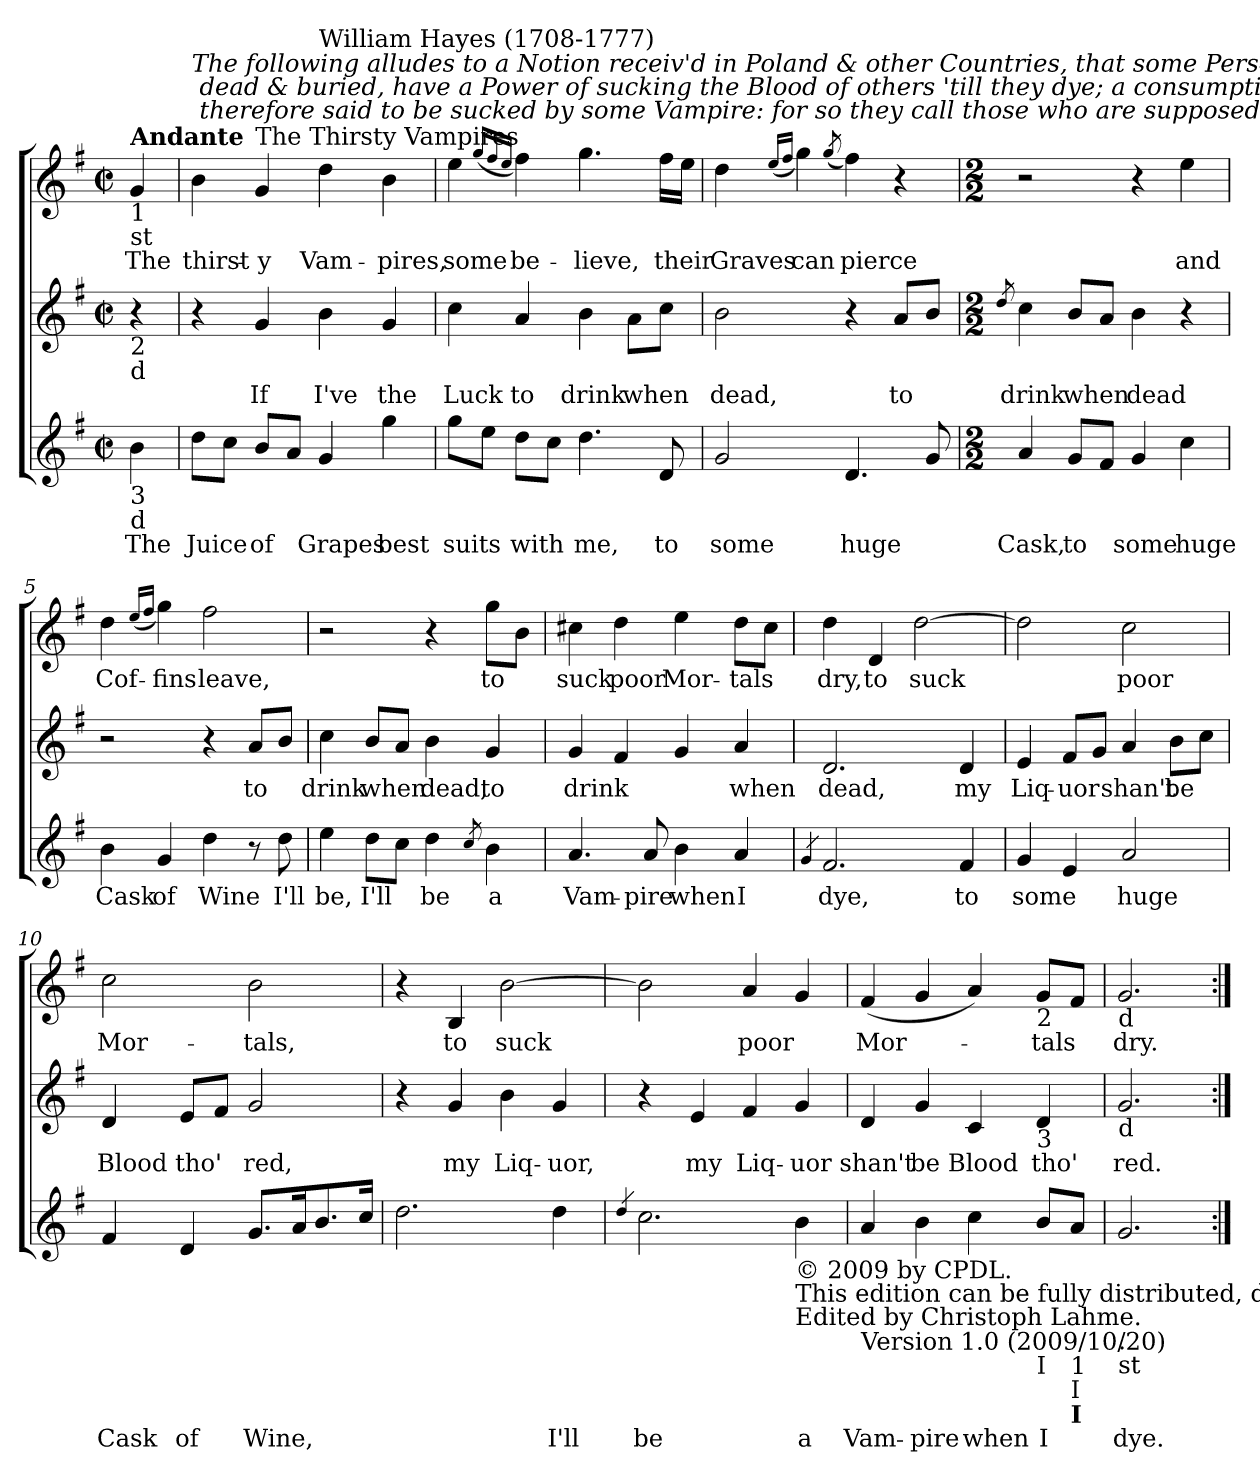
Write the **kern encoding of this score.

**kern	**text	**kern	**text	**kern	**text
*part1	*part1	*part1	*part1	*part1	*part1
*staff3	*staff3	*staff2	*staff2	*staff1	*staff1
*clefG2	*	*clefG2	*	*clefG2	*
*k[f#]	*	*k[f#]	*	*k[f#]	*
*G:	*	*G:	*	*G:	*
*M2/2	*	*M2/2	*	*M2/2	*
*met(c|)	*	*met(c|)	*	*met(c|)	*
=	=	=	=	=	=
!	!	!	!	!LO:TX:b:t=1	!
!	!	!	!	!LO:TX:b:t=st	!
!	!	!	!	!LO:TX:a:B:t=Andante	!
!	!	!LO:TX:b:t=2	!	!	!
!	!	!LO:TX:b:t=d	!	!	!
!LO:TX:b:t=3	!	!	!	!	!
!LO:TX:b:t=d	!	!	!	!	!
!	!LO:LY:b	!	!	!	!LO:LY:b
4b\	The	4r	.	4g/	The
=1	=1	=1	=1	=1	=1
!	!	!	!	!LO:TX:a:i:t=The following alludes to a Notion receiv'd in Poland & other Countries, that some Persons, after they are\n dead & buried, have a Power of sucking the Blood of others 'till they dye; a consumptive Person is\n therefore said to be sucked by some Vampire&colon; for so they call those who are supposed to have this Faculty.	!
!	!LO:LY:b	!	!	!	!LO:LY:b
8dd\L	Juice	4r	.	4b\	thirst-
8cc\J	.	.	.	.	.
!	!	!	!	!LO:TX:a:t=The Thirsty Vampires	!
!	!LO:LY:b	!	!LO:LY:b	!	!LO:LY:b
8b/L	of	4g/	If	4g/	-y
8a/J	.	.	.	.	.
!	!	!	!	!LO:TX:a:t=William Hayes (1708-1777)	!
!	!LO:LY:b	!	!LO:LY:b	!	!LO:LY:b
4g/	Grapes	4b\	I've	4dd\	Vam-
!	!LO:LY:b	!	!LO:LY:b	!	!LO:LY:b
4gg\	best	4g/	the	4b\	-pires,
=2	=2	=2	=2	=2	=2
!	!LO:LY:b	!	!LO:LY:b	!	!LO:LY:b
8gg\L	suits	4cc\	Luck	4ee\	some
8ee\J	.	.	.	.	.
.	.	.	.	(>16qgg/LL	.
.	.	.	.	16qff#/	.
.	.	.	.	16qee/JJ	.
!	!LO:LY:b	!	!LO:LY:b	!	!LO:LY:b
8dd\L	with	4a/	to	4ff#\)	be-
8cc\J	.	.	.	.	.
!	!LO:LY:b	!	!LO:LY:b	!	!LO:LY:b
4.dd\	me,	4b\	drink	4.gg\	-lieve,
!	!	!	!LO:LY:b	!	!
.	.	8a\L	when	.	.
!	!LO:LY:b	!	!	!	!LO:LY:b
8d/	to	8cc\J	.	16ff#\LL	their
.	.	.	.	16ee\JJ	.
=3	=3	=3	=3	=3	=3
!	!LO:LY:b	!	!LO:LY:b	!	!LO:LY:b
2g/	some	2b\	dead,	4dd\	Graves
.	.	.	.	(>16qee/LL	.
.	.	.	.	16qff#/JJ	.
!	!	!	!	!	!LO:LY:b
.	.	.	.	4gg\)	can
.	.	.	.	(>8qgg/	.
!	!LO:LY:b	!	!	!	!LO:LY:b
4.d/	huge	4r	.	4ff#\)	pierce
!	!	!	!LO:LY:b	!	!
.	.	8a/L	to	4r	.
8g/	.	8b/J	.	.	.
!!LO:LB:g=z
=4	=4	=4	=4	=4	=4
*M2/2	*	*M2/2	*	*M2/2	*
.	.	8qdd/	.	.	.
!	!LO:LY:b	!	!LO:LY:b	!	!
4a/	Cask,	4cc\	drink	2r	.
!	!LO:LY:b	!	!LO:LY:b	!	!
8g/L	to	8b/L	when	.	.
8f#/J	.	8a/J	.	.	.
!	!LO:LY:b	!	!LO:LY:b	!	!
4g/	some	4b\	dead	4r	.
!	!LO:LY:b	!	!	!	!LO:LY:b
4cc\	huge	4r	.	4ee\	and
=5	=5	=5	=5	=5	=5
!	!LO:LY:b	!	!	!	!LO:LY:b
4b\	Cask	2r	.	4dd\	Cof-
.	.	.	.	(>16qee/LL	.
.	.	.	.	16qff#/JJ	.
!	!LO:LY:b	!	!	!	!LO:LY:b
4g/	of	.	.	4gg\)	-fins
!	!LO:LY:b	!	!	!	!LO:LY:b
4dd\	Wine	4r	.	2ff#\	leave,
!	!	!	!LO:LY:b	!	!
8r	.	8a/L	to	.	.
!	!LO:LY:b	!	!	!	!
8dd\	I'll	8b/J	.	.	.
=6	=6	=6	=6	=6	=6
!	!LO:LY:b	!	!LO:LY:b	!	!
4ee\	be,	4cc\	drink	2r	.
!	!LO:LY:b	!	!LO:LY:b	!	!
8dd\L	I'll	8b/L	when	.	.
8cc\J	.	8a/J	.	.	.
!	!LO:LY:b	!	!LO:LY:b	!	!
4dd\	be	4b\	dead,	4r	.
8qcc/	.	.	.	.	.
!	!LO:LY:b	!	!LO:LY:b	!	!LO:LY:b
4b\	a	4g/	to	8gg\L	to
.	.	.	.	8b\J	.
!!LO:LB:g=z
=7	=7	=7	=7	=7	=7
!	!LO:LY:b	!	!LO:LY:b	!	!LO:LY:b
4.a/	Vam-	4g/	drink	4cc#X\	suck
!	!	!	!	!	!LO:LY:b
.	.	4f#/	.	4dd\	poor
!	!LO:LY:b	!	!	!	!
8a/	-pire	.	.	.	.
!	!LO:LY:b	!	!	!	!LO:LY:b
4b\	when	4g/	.	4ee\	Mor-
!	!LO:LY:b	!	!LO:LY:b	!	!LO:LY:b
4a/	I	4a/	when	8dd\L	-tals
.	.	.	.	8cc#\J	.
=8	=8	=8	=8	=8	=8
4qg/	.	.	.	.	.
!	!LO:LY:b	!	!LO:LY:b	!	!LO:LY:b
2.f#/	dye,	2.d/	dead,	4dd\	dry,
!	!	!	!	!	!LO:LY:b
.	.	.	.	4d/	to
!	!	!	!	!	!LO:LY:b
.	.	.	.	[2dd\	suck
!	!LO:LY:b	!	!LO:LY:b	!	!
4f#/	to	4d/	my	.	.
=9	=9	=9	=9	=9	=9
!	!LO:LY:b	!	!LO:LY:b	!	!
4g/	some	4e/	Liq-	2dd\]	.
!	!	!	!LO:LY:b	!	!
4e/	.	8f#/L	-uor	.	.
.	.	8g/J	.	.	.
!	!LO:LY:b	!	!LO:LY:b	!	!LO:LY:b
2a/	huge	4a/	shan't	2cc\	poor
!	!	!	!LO:LY:b	!	!
.	.	8b\L	be	.	.
.	.	8cc\J	.	.	.
=10	=10	=10	=10	=10	=10
!	!LO:LY:b	!	!LO:LY:b	!	!LO:LY:b
4f#/	Cask	4d/	Blood	2cc\	Mor-
!	!LO:LY:b	!	!LO:LY:b	!	!
4d/	of	8e/L	tho'	.	.
.	.	8f#/J	.	.	.
!	!LO:LY:b	!	!LO:LY:b	!	!LO:LY:b
8.g/L	Wine,	2g/	red,	2b\	-tals,
16a/k	.	.	.	.	.
8.b/	.	.	.	.	.
16cc/Jk	.	.	.	.	.
!!LO:LB:g=z
=11	=11	=11	=11	=11	=11
2.dd\	.	4r	.	4r	.
!	!	!	!LO:LY:b	!	!LO:LY:b
.	.	4g/	my	4B/	to
!	!	!	!LO:LY:b	!	!LO:LY:b
.	.	4b\	Liq-	[2b\	suck
!	!LO:LY:b	!	!LO:LY:b	!	!
4dd\	I'll	4g/	-uor,	.	.
=12	=12	=12	=12	=12	=12
4qdd/	.	.	.	.	.
!	!LO:LY:b	!	!	!	!
2.cc\	be	4r	.	2b\]	.
!	!	!	!LO:LY:b	!	!
.	.	4e/	my	.	.
!	!	!	!LO:LY:b	!	!LO:LY:b
.	.	4f#/	Liq-	4a/	poor
!LO:TX:b:t=© 2009 by CPDL. \nThis edition can be fully distributed, duplicated, performed, and recorded. \nEdited by Christoph Lahme.	!	!	!	!	!
!	!LO:LY:b	!	!LO:LY:b	!	!
4b\	a	4g/	-uor	4g/	.
=13	=13	=13	=13	=13	=13
!LO:TX:b:t=Version 1.0 (2009/10/20)	!	!	!	!	!
!	!LO:LY:b	!	!LO:LY:b	!	!LO:LY:b
4a/	Vam-	4d/	shan't	(<4f#/	Mor-
!	!LO:LY:b	!	!LO:LY:b	!	!
4b\	-pire	4g/	be	4g/	.
!	!LO:LY:b	!	!LO:LY:b	!	!
4cc\	when	4c/	Blood	4a/)	.
!	!	!	!	!LO:TX:b:t=2	!
!	!	!LO:TX:b:t=3	!	!	!
!LO:TX:b:t=I	!	!	!	!	!
!	!LO:LY:b	!	!LO:LY:b	!	!LO:LY:b
8b/L	I	4d/	tho'	8g/L	-tals
!LO:TX:b:t=1	!	!	!	!	!
!LO:TX:b:t=I	!	!	!	!	!
!LO:TX:b:B:t=I	!	!	!	!	!
8a/J	.	.	.	8f#/J	.
=14	=14	=14	=14	=14	=14
!	!	!	!	!LO:TX:b:t=d	!
!	!	!LO:TX:b:t=d	!	!	!
!LO:TX:b:t=.	!	!	!	!	!
!LO:TX:b:t=st	!	!	!	!	!
!	!LO:LY:b	!	!LO:LY:b	!	!LO:LY:b
2.g/	dye.	2.g/	red.	2.g/	dry.
=:|!	=:|!	=:|!	=:|!	=:|!	=:|!
*-	*-	*-	*-	*-	*-
